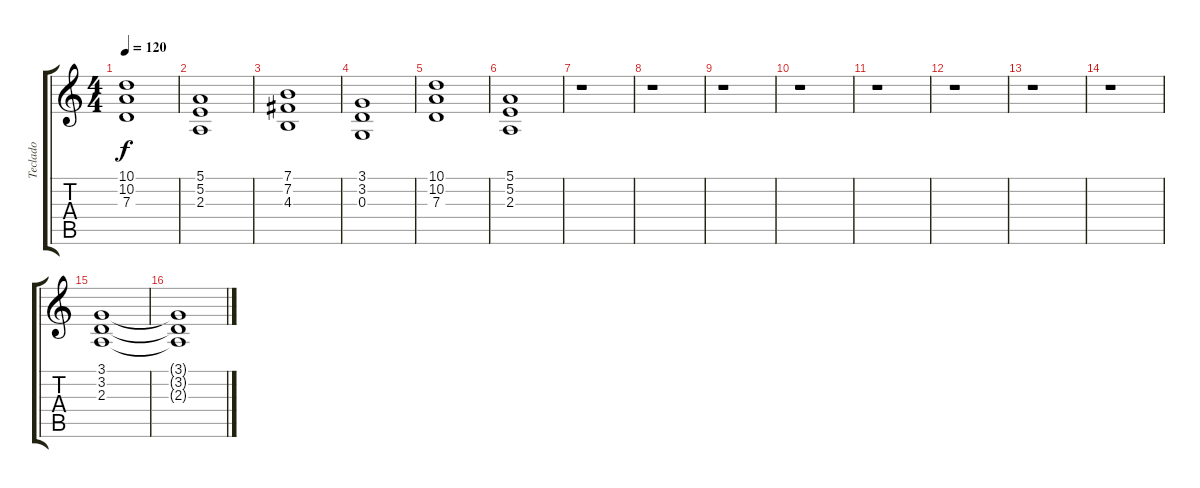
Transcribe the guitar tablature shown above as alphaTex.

\track ("Teclado" "Teclado") {instrument stringensemble2}
\staff {score tabs}
\tuning (E4 B3 G3 D3 A2 E2) {hide}
\ts (4 4)
\tempo 120
\clef g2
\ks c
(10.1 10.2 7.3).1{dy f} |
(5.1 5.2 2.3).1 |
(7.1 7.2 4.3).1 |
(3.1 3.2 0.3).1 |
(10.1 10.2 7.3).1 |
(5.1 5.2 2.3).1 |
r.1 |
r.1 |
r.1 |
r.1 |
r.1 |
r.1 |
r.1 |
r.1 |
(3.1 3.2 2.3).1{volume 7 instrument stringensemble2} |
(3.1{t} 3.2{t} 2.3{t}).1
